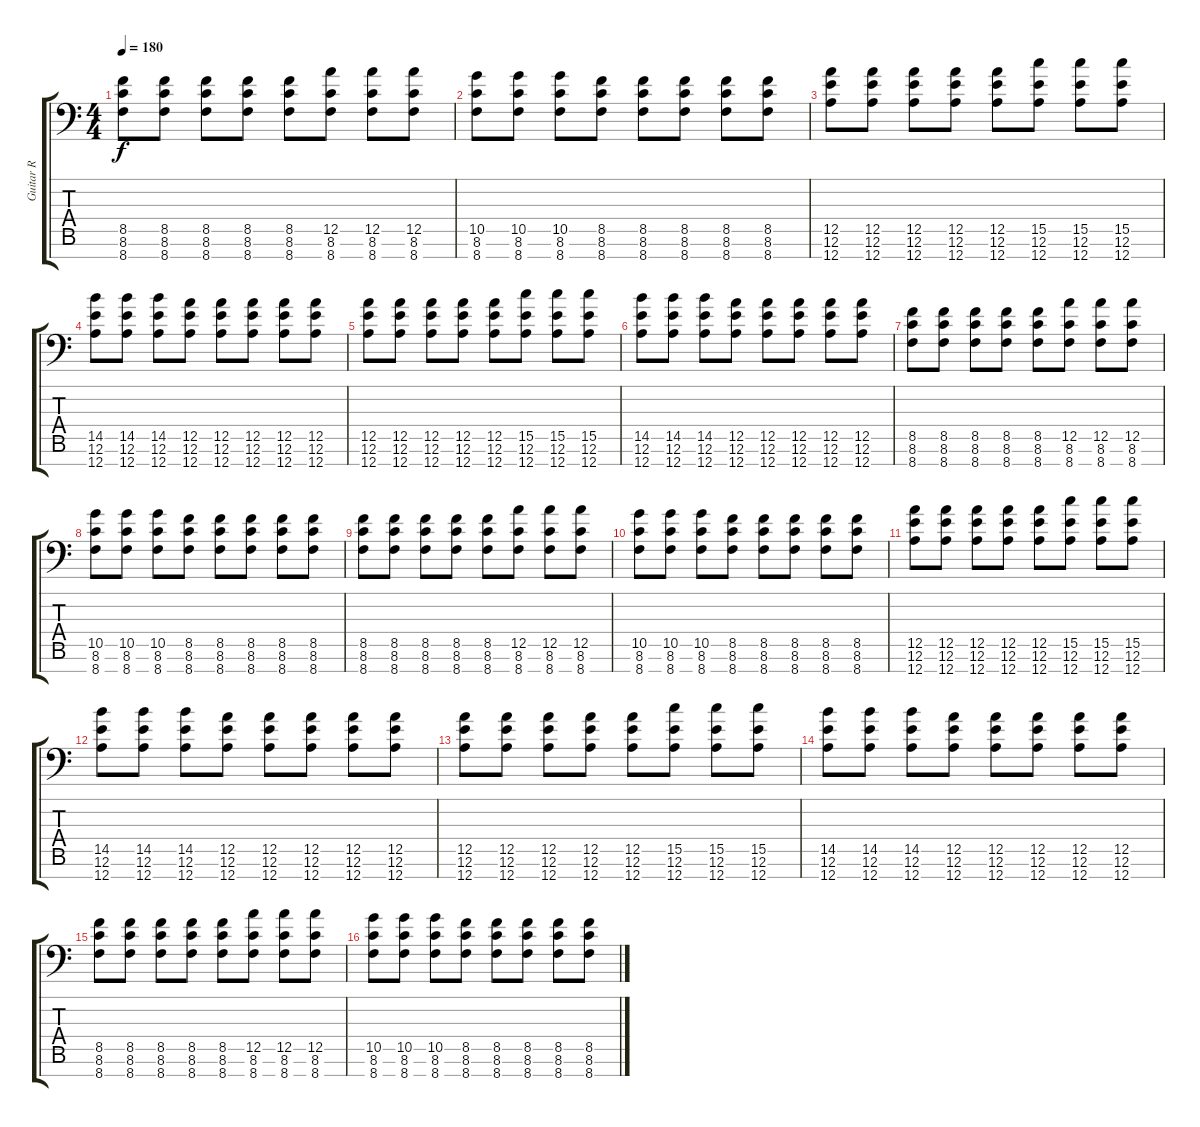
\track ("Guitar R" "Guitar R") {instrument overdrivenguitar}
\staff {score tabs}
\tuning (E4 B3 G3 D3 A2 E2 A1) {hide}
\ts (4 4)
\tempo 180
\clef f4
\ks c
(8.5 8.6 8.7).8{dy f} (8.5 8.6 8.7).8 (8.5 8.6 8.7).8 (8.5 8.6 8.7).8 (8.5 8.6 8.7).8 (12.5 8.6 8.7).8 (12.5 8.6 8.7).8 (12.5 8.6 8.7).8 |
(10.5 8.6 8.7).8 (10.5 8.6 8.7).8 (10.5 8.6 8.7).8 (8.5 8.6 8.7).8 (8.5 8.6 8.7).8 (8.5 8.6 8.7).8 (8.5 8.6 8.7).8 (8.5 8.6 8.7).8 |
(12.5 12.6 12.7).8 (12.5 12.6 12.7).8 (12.5 12.6 12.7).8 (12.5 12.6 12.7).8 (12.5 12.6 12.7).8 (15.5 12.6 12.7).8 (15.5 12.6 12.7).8 (15.5 12.6 12.7).8 |
(14.5 12.6 12.7).8 (14.5 12.6 12.7).8 (14.5 12.6 12.7).8 (12.5 12.6 12.7).8 (12.5 12.6 12.7).8 (12.5 12.6 12.7).8 (12.5 12.6 12.7).8 (12.5 12.6 12.7).8 |
(12.5 12.6 12.7).8 (12.5 12.6 12.7).8 (12.5 12.6 12.7).8 (12.5 12.6 12.7).8 (12.5 12.6 12.7).8 (15.5 12.6 12.7).8 (15.5 12.6 12.7).8 (15.5 12.6 12.7).8 |
(14.5 12.6 12.7).8 (14.5 12.6 12.7).8 (14.5 12.6 12.7).8 (12.5 12.6 12.7).8 (12.5 12.6 12.7).8 (12.5 12.6 12.7).8 (12.5 12.6 12.7).8 (12.5 12.6 12.7).8 |
(8.5 8.6 8.7).8 (8.5 8.6 8.7).8 (8.5 8.6 8.7).8 (8.5 8.6 8.7).8 (8.5 8.6 8.7).8 (12.5 8.6 8.7).8 (12.5 8.6 8.7).8 (12.5 8.6 8.7).8 |
(10.5 8.6 8.7).8 (10.5 8.6 8.7).8 (10.5 8.6 8.7).8 (8.5 8.6 8.7).8 (8.5 8.6 8.7).8 (8.5 8.6 8.7).8 (8.5 8.6 8.7).8 (8.5 8.6 8.7).8 |
(8.5 8.6 8.7).8 (8.5 8.6 8.7).8 (8.5 8.6 8.7).8 (8.5 8.6 8.7).8 (8.5 8.6 8.7).8 (12.5 8.6 8.7).8 (12.5 8.6 8.7).8 (12.5 8.6 8.7).8 |
(10.5 8.6 8.7).8 (10.5 8.6 8.7).8 (10.5 8.6 8.7).8 (8.5 8.6 8.7).8 (8.5 8.6 8.7).8 (8.5 8.6 8.7).8 (8.5 8.6 8.7).8 (8.5 8.6 8.7).8 |
(12.5 12.6 12.7).8 (12.5 12.6 12.7).8 (12.5 12.6 12.7).8 (12.5 12.6 12.7).8 (12.5 12.6 12.7).8 (15.5 12.6 12.7).8 (15.5 12.6 12.7).8 (15.5 12.6 12.7).8 |
(14.5 12.6 12.7).8 (14.5 12.6 12.7).8 (14.5 12.6 12.7).8 (12.5 12.6 12.7).8 (12.5 12.6 12.7).8 (12.5 12.6 12.7).8 (12.5 12.6 12.7).8 (12.5 12.6 12.7).8 |
(12.5 12.6 12.7).8 (12.5 12.6 12.7).8 (12.5 12.6 12.7).8 (12.5 12.6 12.7).8 (12.5 12.6 12.7).8 (15.5 12.6 12.7).8 (15.5 12.6 12.7).8 (15.5 12.6 12.7).8 |
(14.5 12.6 12.7).8 (14.5 12.6 12.7).8 (14.5 12.6 12.7).8 (12.5 12.6 12.7).8 (12.5 12.6 12.7).8 (12.5 12.6 12.7).8 (12.5 12.6 12.7).8 (12.5 12.6 12.7).8 |
(8.5 8.6 8.7).8 (8.5 8.6 8.7).8 (8.5 8.6 8.7).8 (8.5 8.6 8.7).8 (8.5 8.6 8.7).8 (12.5 8.6 8.7).8 (12.5 8.6 8.7).8 (12.5 8.6 8.7).8 |
(10.5 8.6 8.7).8 (10.5 8.6 8.7).8 (10.5 8.6 8.7).8 (8.5 8.6 8.7).8 (8.5 8.6 8.7).8 (8.5 8.6 8.7).8 (8.5 8.6 8.7).8 (8.5 8.6 8.7).8
